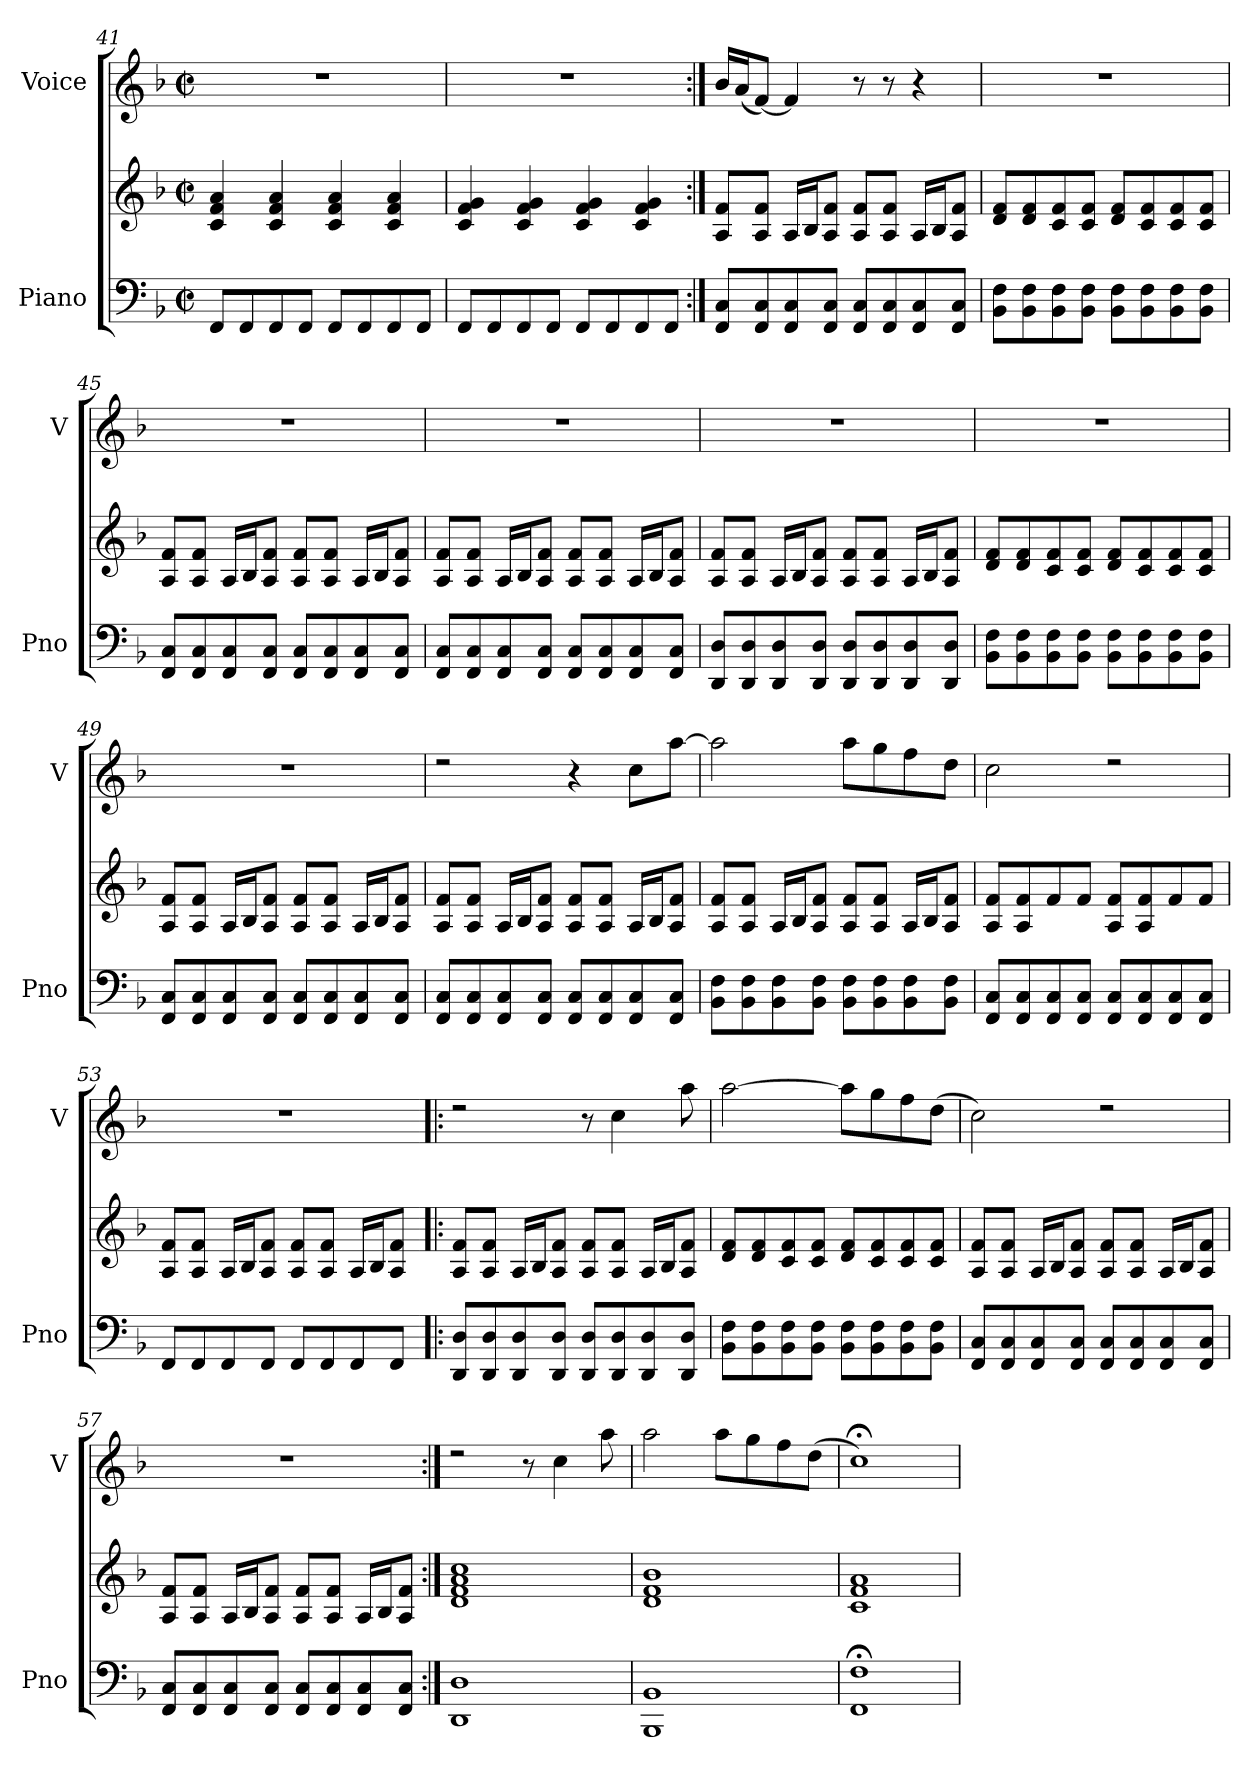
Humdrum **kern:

**kern	**kern	**kern
*part2	*part2	*part1
*staff3	*staff2	*staff1
*I"Piano	*	*I"Voice
*I'Pno	*	*I'V
*clefF4	*clefG2	*clefG2
*k[b-]	*k[b-]	*k[b-]
*M2/2	*M2/2	*M2/2
*met(c|)	*met(c|)	*met(c|)
=41	=41	=41
8FF/L	4c/ 4f/ 4a/	1r
8FF/	.	.
8FF/	4c/ 4f/ 4a/	.
8FF/J	.	.
8FF/L	4c/ 4f/ 4a/	.
8FF/	.	.
8FF/	4c/ 4f/ 4a/	.
8FF/J	.	.
=42	=42	=42
8FF/L	4c/ 4f/ 4g/	1r
8FF/	.	.
8FF/	4c/ 4f/ 4g/	.
8FF/J	.	.
8FF/L	4c/ 4f/ 4g/	.
8FF/	.	.
8FF/	4c/ 4f/ 4g/	.
8FF/J	.	.
!!LO:PB:g=z
=43:|!	=43:|!	=43:|!
8FF/ 8C/L	8A/ 8f/L	16b-/LL
.	.	(<16a/J
8FF/ 8C/	8A/ 8f/J	[8f/J)
8FF/ 8C/	16A/LL	4f/]
.	16B-/J	.
8FF/ 8C/J	8A/ 8f/J	.
8FF/ 8C/L	8A/ 8f/L	8r
8FF/ 8C/	8A/ 8f/J	8r
8FF/ 8C/	16A/LL	4r
.	16B-/J	.
8FF/ 8C/J	8A/ 8f/J	.
=44	=44	=44
8BB-\ 8F\L	8d/ 8f/L	1r
8BB-\ 8F\	8d/ 8f/	.
8BB-\ 8F\	8c/ 8f/	.
8BB-\ 8F\J	8c/ 8f/J	.
8BB-\ 8F\L	8d/ 8f/L	.
8BB-\ 8F\	8c/ 8f/	.
8BB-\ 8F\	8c/ 8f/	.
8BB-\ 8F\J	8c/ 8f/J	.
=45	=45	=45
8FF/ 8C/L	8A/ 8f/L	1r
8FF/ 8C/	8A/ 8f/J	.
8FF/ 8C/	16A/LL	.
.	16B-/J	.
8FF/ 8C/J	8A/ 8f/J	.
8FF/ 8C/L	8A/ 8f/L	.
8FF/ 8C/	8A/ 8f/J	.
8FF/ 8C/	16A/LL	.
.	16B-/J	.
8FF/ 8C/J	8A/ 8f/J	.
!!LO:LB:g=z
=46	=46	=46
8FF/ 8C/L	8A/ 8f/L	1r
8FF/ 8C/	8A/ 8f/J	.
8FF/ 8C/	16A/LL	.
.	16B-/J	.
8FF/ 8C/J	8A/ 8f/J	.
8FF/ 8C/L	8A/ 8f/L	.
8FF/ 8C/	8A/ 8f/J	.
8FF/ 8C/	16A/LL	.
.	16B-/J	.
8FF/ 8C/J	8A/ 8f/J	.
=47	=47	=47
8DD/ 8D/L	8A/ 8f/L	1r
8DD/ 8D/	8A/ 8f/J	.
8DD/ 8D/	16A/LL	.
.	16B-/J	.
8DD/ 8D/J	8A/ 8f/J	.
8DD/ 8D/L	8A/ 8f/L	.
8DD/ 8D/	8A/ 8f/J	.
8DD/ 8D/	16A/LL	.
.	16B-/J	.
8DD/ 8D/J	8A/ 8f/J	.
=48	=48	=48
8BB-\ 8F\L	8d/ 8f/L	1r
8BB-\ 8F\	8d/ 8f/	.
8BB-\ 8F\	8c/ 8f/	.
8BB-\ 8F\J	8c/ 8f/J	.
8BB-\ 8F\L	8d/ 8f/L	.
8BB-\ 8F\	8c/ 8f/	.
8BB-\ 8F\	8c/ 8f/	.
8BB-\ 8F\J	8c/ 8f/J	.
!!LO:LB:g=z
=49	=49	=49
8FF/ 8C/L	8A/ 8f/L	1r
8FF/ 8C/	8A/ 8f/J	.
8FF/ 8C/	16A/LL	.
.	16B-/J	.
8FF/ 8C/J	8A/ 8f/J	.
8FF/ 8C/L	8A/ 8f/L	.
8FF/ 8C/	8A/ 8f/J	.
8FF/ 8C/	16A/LL	.
.	16B-/J	.
8FF/ 8C/J	8A/ 8f/J	.
=50	=50	=50
8FF/ 8C/L	8A/ 8f/L	2rdd
8FF/ 8C/	8A/ 8f/J	.
8FF/ 8C/	16A/LL	.
.	16B-/J	.
8FF/ 8C/J	8A/ 8f/J	.
8FF/ 8C/L	8A/ 8f/L	4r
8FF/ 8C/	8A/ 8f/J	.
8FF/ 8C/	16A/LL	8cc\L
.	16B-/J	.
8FF/ 8C/J	8A/ 8f/J	[8aa\J
=51	=51	=51
8BB-\ 8F\L	8A/ 8f/L	2aa\]
8BB-\ 8F\	8A/ 8f/J	.
8BB-\ 8F\	16A/LL	.
.	16B-/J	.
8BB-\ 8F\J	8A/ 8f/J	.
8BB-\ 8F\L	8A/ 8f/L	8aa\L
8BB-\ 8F\	8A/ 8f/J	8gg\
8BB-\ 8F\	16A/LL	8ff\
.	16B-/J	.
8BB-\ 8F\J	8A/ 8f/J	8dd\J
!!LO:PB:g=z
=52	=52	=52
8FF/ 8C/L	8A/ 8f/L	2cc\
8FF/ 8C/	8A/ 8f/	.
8FF/ 8C/	8f/	.
8FF/ 8C/J	8f/J	.
8FF/ 8C/L	8A/ 8f/L	2rdd
8FF/ 8C/	8A/ 8f/	.
8FF/ 8C/	8f/	.
8FF/ 8C/J	8f/J	.
=53	=53	=53
8FF/L	8A/ 8f/L	1r
8FF/	8A/ 8f/J	.
8FF/	16A/LL	.
.	16B-/J	.
8FF/J	8A/ 8f/J	.
8FF/L	8A/ 8f/L	.
8FF/	8A/ 8f/J	.
8FF/	16A/LL	.
.	16B-/J	.
8FF/J	8A/ 8f/J	.
=54!|:	=54!|:	=54!|:
8DD/ 8D/L	8A/ 8f/L	2rdd
8DD/ 8D/	8A/ 8f/J	.
8DD/ 8D/	16A/LL	.
.	16B-/J	.
8DD/ 8D/J	8A/ 8f/J	.
8DD/ 8D/L	8A/ 8f/L	8r
8DD/ 8D/	8A/ 8f/J	4cc\
8DD/ 8D/	16A/LL	.
.	16B-/J	.
8DD/ 8D/J	8A/ 8f/J	8aa\
!!LO:LB:g=z
=55	=55	=55
8BB-\ 8F\L	8d/ 8f/L	[2aa\
8BB-\ 8F\	8d/ 8f/	.
8BB-\ 8F\	8c/ 8f/	.
8BB-\ 8F\J	8c/ 8f/J	.
8BB-\ 8F\L	8d/ 8f/L	8aa\L]
8BB-\ 8F\	8c/ 8f/	8gg\
8BB-\ 8F\	8c/ 8f/	8ff\
8BB-\ 8F\J	8c/ 8f/J	(>8dd\J
=56	=56	=56
8FF/ 8C/L	8A/ 8f/L	2cc\)
8FF/ 8C/	8A/ 8f/J	.
8FF/ 8C/	16A/LL	.
.	16B-/J	.
8FF/ 8C/J	8A/ 8f/J	.
8FF/ 8C/L	8A/ 8f/L	2rdd
8FF/ 8C/	8A/ 8f/J	.
8FF/ 8C/	16A/LL	.
.	16B-/J	.
8FF/ 8C/J	8A/ 8f/J	.
=57	=57	=57
8FF/ 8C/L	8A/ 8f/L	1r
8FF/ 8C/	8A/ 8f/J	.
8FF/ 8C/	16A/LL	.
.	16B-/J	.
8FF/ 8C/J	8A/ 8f/J	.
8FF/ 8C/L	8A/ 8f/L	.
8FF/ 8C/	8A/ 8f/J	.
8FF/ 8C/	16A/LL	.
.	16B-/J	.
8FF/ 8C/J	8A/ 8f/J	.
=58:|!	=58:|!	=58:|!
*^	*	*
1D	1DD	1d 1f 1a 1cc	2rdd
.	.	.	8r
.	.	.	4cc\
.	.	.	8aa\
!!LO:LB:g=z
=59	=59	=59	=59
*	*	*^	*
1BB-	1BBB-	1b-	1d 1f	2aa\
.	.	.	.	8aa\L
.	.	.	.	8gg\
.	.	.	.	8ff\
.	.	.	.	(>8dd\J
=60	=60	=60	=60	=60
1F;<	1FF	1f 1a	1c	1cc;<)
*v	*v	*	*	*
*	*v	*v	*
=	=	=
*-	*-	*-
